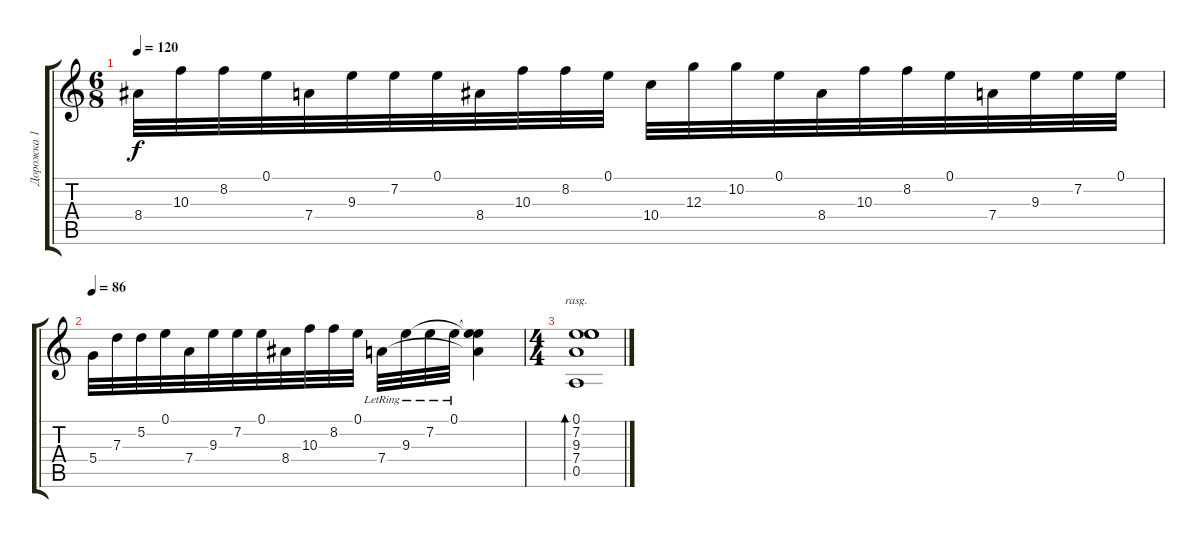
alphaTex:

\track ("Дорожка 1" "Дорожка 1") {instrument acousticguitarnylon}
\staff {score tabs}
\tuning (E4 A3 G3 D3 A2 E2) {hide}
\ts (6 8)
\tempo 120
\clef g2
\ks c
8.4.32{dy f} 10.3.32 8.2.32 0.1.32 7.4.32 9.3.32 7.2.32 0.1.32 8.4.32 10.3.32 8.2.32 0.1.32 10.4.32 12.3.32 10.2.32 0.1.32 8.4.32 10.3.32 8.2.32 0.1.32 7.4.32 9.3.32 7.2.32 0.1.32 |
\tempo 86
5.4.32 7.3.32 5.2.32 0.1.32 7.4.32 9.3.32 7.2.32 0.1.32 8.4.32 10.3.32 8.2.32 0.1.32 7.4{lr}.32 9.3{lr}.32 7.2{lr}.32 0.1{lr}.32 (0.1{t} 9.3{t} 7.4{t}).4 |
\ts (4 4)
(0.1 7.2 9.3 7.4 0.5).1{bd 240 rasg ii}
